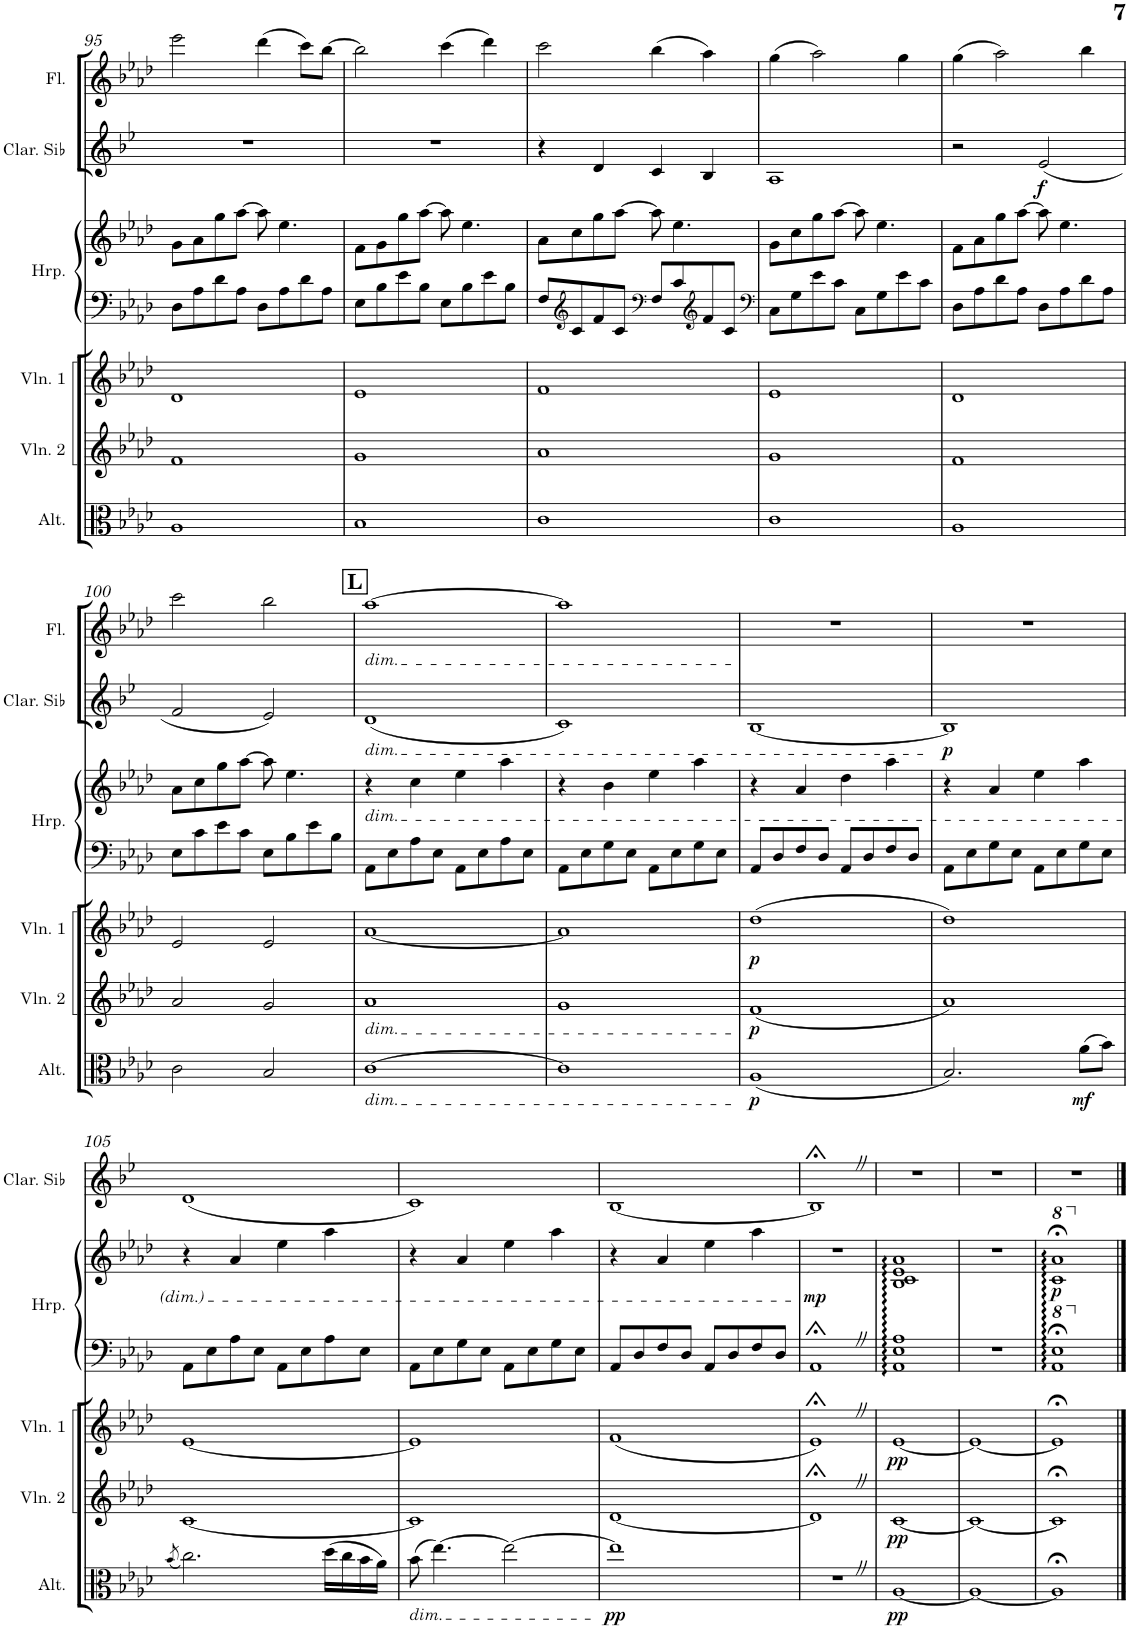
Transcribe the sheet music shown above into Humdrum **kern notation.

**kern	**dynam	**kern	**dynam	**kern	**dynam	**kern	**kern	**dynam	**kern	**dynam	**kern
*part6	*part6	*part5	*part5	*part4	*part4	*part3	*part3	*part3	*part2	*part2	*part1
*staff7	*staff7	*staff6	*staff6	*staff5	*staff5	*staff4	*staff3	*staff3/4	*staff2	*staff2	*staff1
*I"Alto	*	*I"Violon 2	*	*I"Violon 1	*	*I"Harpe	*	*	*I"Clarinette en Sib	*	*I"Flûte
*I'Alt.	*	*I'Vln. 2	*	*I'Vln. 1	*	*I'Hrp.	*	*	*I'Clar. Sib	*	*I'Fl.
!!LO:PB:g=z
*clefC3	*	*clefG2	*	*clefG2	*	*clefF4	*clefG2	*	*clefG2	*	*clefG2
*	*	*	*	*	*	*	*	*	*Trd1c2	*	*
*k[b-e-a-d-]	*	*k[b-e-a-d-]	*	*k[b-e-a-d-]	*	*k[b-e-a-d-]	*k[b-e-a-d-]	*	*k[b-e-]	*	*k[b-e-a-d-]
*M4/4	*	*M4/4	*	*M4/4	*	*M4/4	*M4/4	*	*M4/4	*	*M4/4
=95	=95	=95	=95	=95	=95	=95	=95	=95	=95	=95	=95
1A-	.	1f	.	1d-	.	8D-\L	8g\L	.	1r	.	2eee-\
.	.	.	.	.	.	8A-\	8a-\	.	.	.	.
.	.	.	.	.	.	8d-\	8gg\	.	.	.	.
.	.	.	.	.	.	8A-\J	[8aa-\J	.	.	.	.
.	.	.	.	.	.	8D-\L	8aa-\]	.	.	.	(4ddd-\
.	.	.	.	.	.	8A-\	4.ee-\	.	.	.	.
.	.	.	.	.	.	8d-\	.	.	.	.	8ccc\L)
.	.	.	.	.	.	8A-\J	.	.	.	.	[8bb-\J
=96	=96	=96	=96	=96	=96	=96	=96	=96	=96	=96	=96
1B-	.	1g	.	1e-	.	8E-\L	8f\L	.	1r	.	2bb-\]
.	.	.	.	.	.	8B-\	8g\	.	.	.	.
.	.	.	.	.	.	8e-\	8gg\	.	.	.	.
.	.	.	.	.	.	8B-\J	[8aa-\J	.	.	.	.
.	.	.	.	.	.	8E-\L	8aa-\]	.	.	.	(4ccc\
.	.	.	.	.	.	8B-\	4.ee-\	.	.	.	.
.	.	.	.	.	.	8e-\	.	.	.	.	4ddd-\)
.	.	.	.	.	.	8B-\J	.	.	.	.	.
=97	=97	=97	=97	=97	=97	=97	=97	=97	=97	=97	=97
1c	.	1a-	.	1f	.	8F/L	8a-\L	.	4r	.	2ccc\
*	*	*	*	*	*	*clefG2	*	*	*	*	*
.	.	.	.	.	.	8c/	8cc\	.	.	.	.
.	.	.	.	.	.	8f/	8gg\	.	4d/	.	.
.	.	.	.	.	.	8c/J	[8aa-\J	.	.	.	.
*	*	*	*	*	*	*clefF4	*	*	*	*	*
.	.	.	.	.	.	8F/L	8aa-\]	.	4c/	.	(4bb-\
.	.	.	.	.	.	8c/	4.ee-\	.	.	.	.
*	*	*	*	*	*	*clefG2	*	*	*	*	*
.	.	.	.	.	.	8f/	.	.	4B-/	.	4aa-\)
.	.	.	.	.	.	8c/J	.	.	.	.	.
=98	=98	=98	=98	=98	=98	=98	=98	=98	=98	=98	=98
*	*	*	*	*	*	*clefF4	*	*	*	*	*
1c	.	1g	.	1e-	.	8C\L	8g\L	.	1A	.	(4gg\
.	.	.	.	.	.	8G\	8cc\	.	.	.	.
.	.	.	.	.	.	8e-\	8gg\	.	.	.	2aa-\)
.	.	.	.	.	.	8c\J	[8aa-\J	.	.	.	.
.	.	.	.	.	.	8C\L	8aa-\]	.	.	.	.
.	.	.	.	.	.	8G\	4.ee-\	.	.	.	.
.	.	.	.	.	.	8e-\	.	.	.	.	4gg\
.	.	.	.	.	.	8c\J	.	.	.	.	.
=99	=99	=99	=99	=99	=99	=99	=99	=99	=99	=99	=99
1A-	.	1f	.	1d-	.	8D-\L	8f\L	.	2r	.	(4gg\
.	.	.	.	.	.	8A-\	8a-\	.	.	.	.
.	.	.	.	.	.	8d-\	8gg\	.	.	.	2aa-\)
.	.	.	.	.	.	8A-\J	[8aa-\J	.	.	.	.
!	!	!	!	!	!	!	!	!	!	!LO:DY:b	!
.	.	.	.	.	.	8D-\L	8aa-\]	.	(2e-/	f	.
.	.	.	.	.	.	8A-\	4.ee-\	.	.	.	.
.	.	.	.	.	.	8d-\	.	.	.	.	4bb-\
.	.	.	.	.	.	8A-\J	.	.	.	.	.
!!LO:LB:g=z
=100	=100	=100	=100	=100	=100	=100	=100	=100	=100	=100	=100
2c\	.	2a-/	.	2e-/	.	8E-\L	8a-\L	.	2f/	.	2ccc\
.	.	.	.	.	.	8c\	8cc\	.	.	.	.
.	.	.	.	.	.	8e-\	8gg\	.	.	.	.
.	.	.	.	.	.	8c\J	[8aa-\J	.	.	.	.
2B-/	.	2g/	.	2e-/	.	8E-\L	8aa-\]	.	2e-/)	.	2bb-\
.	.	.	.	.	.	8B-\	4.ee-\	.	.	.	.
.	.	.	.	.	.	8e-\	.	.	.	.	.
.	.	.	.	.	.	8B-\J	.	.	.	.	.
!!LO:REH:place=s1:a:B:cj:fs=13:t=L
=101	=101	=101	=101	=101	=101	=101	=101	=101	=101	=101	=101
!	!	!	!	!	!	!	!	!	!	!	!LO:TX:b:i:t=dim.
!	!	!	!	!	!	!	!	!	!LO:TX:b:i:t=dim.	!	!
!	!	!	!	!	!	!	!LO:TX:b:i:t=dim.	!	!	!	!
!	!	!LO:TX:b:i:t=dim.	!	!	!	!	!	!	!	!	!
!LO:TX:b:i:t=dim.	!	!	!	!	!	!	!	!	!	!	!
[1c	.	1a-	.	[1a-	.	8AA-\L	4r	.	(1d	.	[1aa-
.	.	.	.	.	.	8E-\	.	.	.	.	.
.	.	.	.	.	.	8A-\	4cc\	.	.	.	.
.	.	.	.	.	.	8E-\J	.	.	.	.	.
.	.	.	.	.	.	8AA-\L	4ee-\	.	.	.	.
.	.	.	.	.	.	8E-\	.	.	.	.	.
.	.	.	.	.	.	8A-\	4aa-\	.	.	.	.
.	.	.	.	.	.	8E-\J	.	.	.	.	.
=102	=102	=102	=102	=102	=102	=102	=102	=102	=102	=102	=102
1c]	.	1g	.	1a-]	.	8AA-\L	4r	.	1c)	.	1aa-]
.	.	.	.	.	.	8E-\	.	.	.	.	.
.	.	.	.	.	.	8G\	4b-\	.	.	.	.
.	.	.	.	.	.	8E-\J	.	.	.	.	.
.	.	.	.	.	.	8AA-\L	4ee-\	.	.	.	.
.	.	.	.	.	.	8E-\	.	.	.	.	.
.	.	.	.	.	.	8G\	4aa-\	.	.	.	.
.	.	.	.	.	.	8E-\J	.	.	.	.	.
=103	=103	=103	=103	=103	=103	=103	=103	=103	=103	=103	=103
!	!LO:DY:b	!	!LO:DY:b	!	!LO:DY:b	!	!	!	!	!	!
(1A-	p	(1f	p	(1dd-	p	8AA-/L	4r	.	[1B-	.	1r
.	.	.	.	.	.	8D-/	.	.	.	.	.
.	.	.	.	.	.	8F/	4a-/	.	.	.	.
.	.	.	.	.	.	8D-/J	.	.	.	.	.
.	.	.	.	.	.	8AA-/L	4dd-\	.	.	.	.
.	.	.	.	.	.	8D-/	.	.	.	.	.
.	.	.	.	.	.	8F/	4aa-\	.	.	.	.
.	.	.	.	.	.	8D-/J	.	.	.	.	.
=104	=104	=104	=104	=104	=104	=104	=104	=104	=104	=104	=104
*^	*	*	*	*	*	*	*	*	*	*	*
!	!	!	!	!	!	!	!	!	!	!	!LO:DY:b	!
2.B-/)	2.ryy	.	1a-)	.	1dd-)	.	8AA-\L	4r	.	1B-]	p	1r
.	.	.	.	.	.	.	8E-\	.	.	.	.	.
.	.	.	.	.	.	.	8G\	4a-/	.	.	.	.
.	.	.	.	.	.	.	8E-\J	.	.	.	.	.
.	.	.	.	.	.	.	8AA-\L	4ee-\	.	.	.	.
.	.	.	.	.	.	.	8E-\	.	.	.	.	.
!	!	!LO:DY:b	!	!	!	!	!	!	!	!	!	!
(8a-\L	4ryy	mf	.	.	.	.	8G\	4aa-\	.	.	.	.
8b-\J)	.	.	.	.	.	.	8E-\J	.	.	.	.	.
*v	*v	*	*	*	*	*	*	*	*	*	*	*
!!LO:LB:g=z
=105	=105	=105	=105	=105	=105	=105	=105	=105	=105	=105	=105
(8qb-/	.	.	.	.	.	.	.	.	.	.	.
2.cc\)	.	[1c	.	[1e-	.	8AA-\L	4r	.	(1d	.	1r
.	.	.	.	.	.	8E-\	.	.	.	.	.
.	.	.	.	.	.	8A-\	4a-/	.	.	.	.
.	.	.	.	.	.	8E-\J	.	.	.	.	.
.	.	.	.	.	.	8AA-\L	4ee-\	.	.	.	.
.	.	.	.	.	.	8E-\	.	.	.	.	.
(16dd-\LL	.	.	.	.	.	8A-\	4aa-\	.	.	.	.
16cc\	.	.	.	.	.	.	.	.	.	.	.
16b-\	.	.	.	.	.	8E-\J	.	.	.	.	.
16a-\JJ)	.	.	.	.	.	.	.	.	.	.	.
=106	=106	=106	=106	=106	=106	=106	=106	=106	=106	=106	=106
!LO:TX:b:i:t=dim.	!	!	!	!	!	!	!	!	!	!	!
(8b-\	.	1c]	.	1e-]	.	8AA-\L	4r	.	1c)	.	1r
[4.ee-\)	.	.	.	.	.	8E-\	.	.	.	.	.
.	.	.	.	.	.	8G\	4a-/	.	.	.	.
.	.	.	.	.	.	8E-\J	.	.	.	.	.
2ee-\_	.	.	.	.	.	8AA-\L	4ee-\	.	.	.	.
.	.	.	.	.	.	8E-\	.	.	.	.	.
.	.	.	.	.	.	8G\	4aa-\	.	.	.	.
.	.	.	.	.	.	8E-\J	.	.	.	.	.
=107	=107	=107	=107	=107	=107	=107	=107	=107	=107	=107	=107
!	!LO:DY:b	!	!	!	!	!	!	!	!	!	!
1ee-]	pp	[1d-	.	(1f	.	8AA-/L	4r	.	[1B-	.	1r
.	.	.	.	.	.	8D-/	.	.	.	.	.
.	.	.	.	.	.	8F/	4a-/	.	.	.	.
.	.	.	.	.	.	8D-/J	.	.	.	.	.
.	.	.	.	.	.	8AA-/L	4ee-\	.	.	.	.
.	.	.	.	.	.	8D-/	.	.	.	.	.
.	.	.	.	.	.	8F/	4aa-\	.	.	.	.
.	.	.	.	.	.	8D-/J	.	.	.	.	.
=108	=108	=108	=108	=108	=108	=108	=108	=108	=108	=108	=108
!	!	!	!	!	!	!	!	!LO:DY:b	!	!	!
1r	.	1d-;<Z]	.	1e-;<Z)	.	1AA-;<Z	1r	mp	1B-;<Z]	.	1r
=109	=109	=109	=109	=109	=109	=109	=109	=109	=109	=109	=109
!	!LO:DY:b	!	!LO:DY:b	!	!LO:DY:b	!	!	!	!	!	!
[1A-	pp	[1c	pp	[1e-	pp	1AA-:: 1E-:: 1A-::	1B-:: 1c:: 1e-:: 1a-::	.	1r	.	1r
=110	=110	=110	=110	=110	=110	=110	=110	=110	=110	=110	=110
1A-_	.	1c_	.	1e-_	.	1r	1r	.	1r	.	1r
=111	=111	=111	=111	=111	=111	=111	=111	=111	=111	=111	=111
*	*	*	*	*	*	*8va	*	*	*	*	*
*	*	*	*	*	*	*	*8va	*	*	*	*
!	!	!	!	!	!	!	!	!LO:DY:b	!	!	!
1A-;<]	.	1c;<]	.	1e-;<]	.	1A-::;< 1e-::;<	1cc::;< 1aa-::;<	p	1r	.	1r
*	*	*	*	*	*	*X8va	*	*	*	*	*
*	*	*	*	*	*	*	*X8va	*	*	*	*
==	==	==	==	==	==	==	==	==	==	==	==
*-	*-	*-	*-	*-	*-	*-	*-	*-	*-	*-	*-
